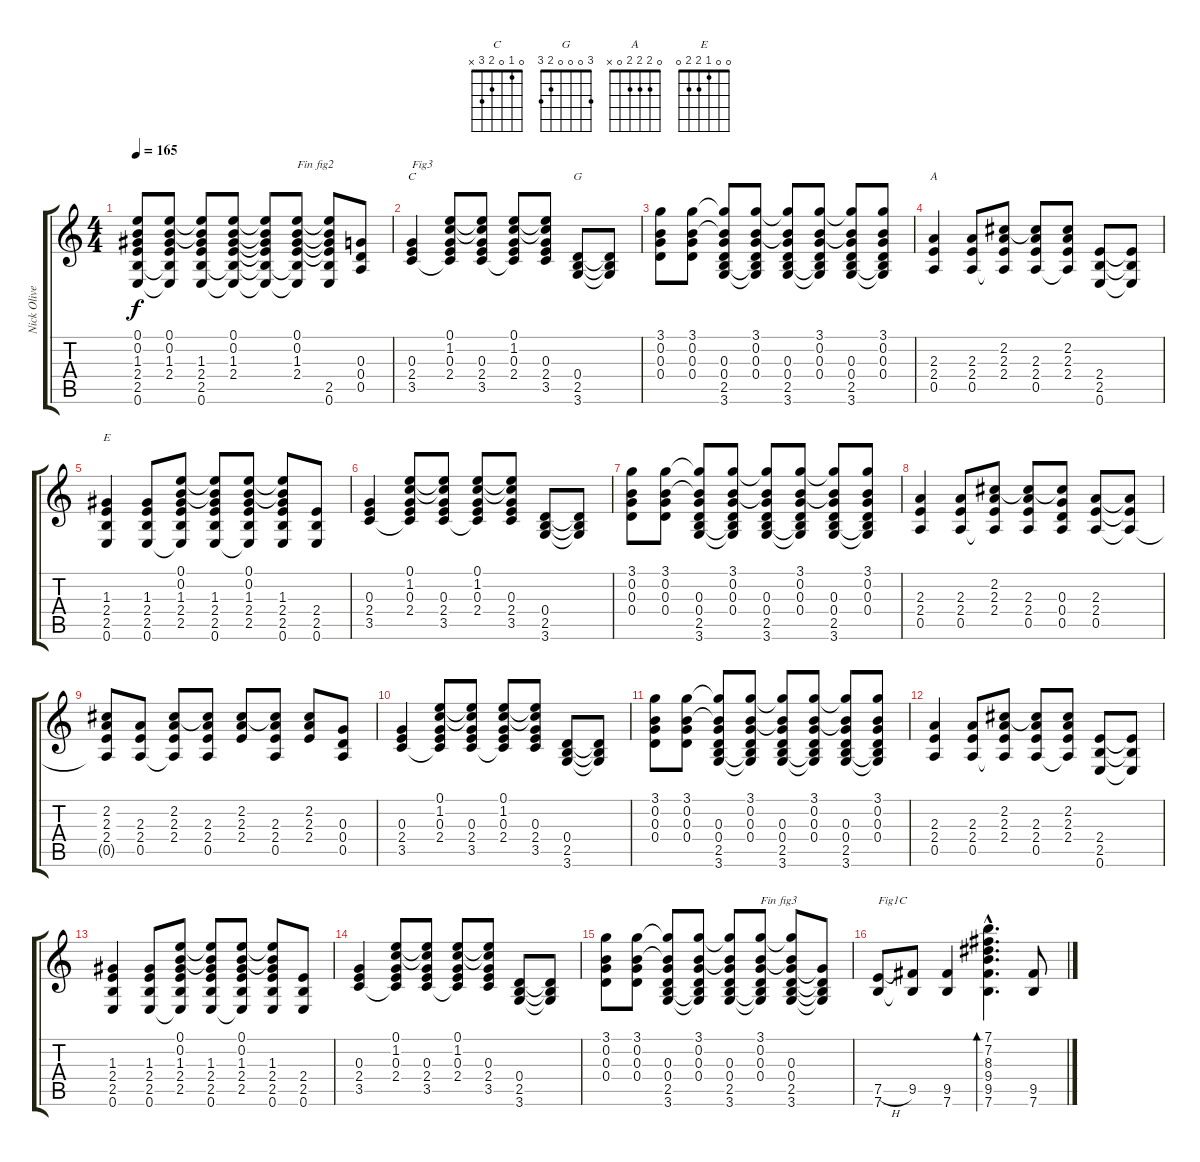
\track ("Nick Oliveri" "Nick Olive") {instrument acousticguitarnylon}
\staff {score tabs}
\tuning (E4 B3 G3 D3 A2 E2) {hide}
\chord ("C" 0 1 0 2 3 x)
\chord ("G" 3 0 0 0 2 3)
\chord ("A" 0 2 2 2 0 x)
\chord ("E" 0 0 1 2 2 0)
\ts (4 4)
\tempo 165
\clef g2
\ks c
(0.1{t} 0.2{t} 1.3{t} 2.4{t} 2.5{t} 0.6{t}).8{dy f} (0.1 0.2 1.3 2.4 2.5{t} 0.6{t}).8 (0.1{t} 0.2{t} 1.3 2.4 2.5 0.6).8 (0.1 0.2 1.3 2.4 2.5{t} 0.6{t}).8 (0.1{t} 0.2{t} 1.3{t} 2.4{t} 2.5{t} 0.6{t}).8 (0.1 0.2 1.3 2.4 2.5{t} 0.6{t}).8{txt "Fin fig2"} (0.1{t} 0.2{t} 1.3{t} 2.4{t} 2.5 0.6).8 (0.3 0.4 0.5).8 |
(0.3 2.4 3.5).4{ch "C" txt "Fig3"} (0.1 1.2 0.3 2.4 3.5{t}).8 (0.1{t} 1.2{t} 0.3 2.4 3.5).8 (0.1 1.2 0.3 2.4 3.5{t}).8 (0.1{t} 1.2{t} 0.3 2.4 3.5).8 (0.4 2.5 3.6).8{ch "G"} (0.4{t} 2.5{t} 3.6{t}).8 |
(3.1 0.2 0.3 0.4).8 (3.1 0.2 0.3 0.4).8 (3.1{t} 0.2{t} 0.3 0.4 2.5 3.6).8 (3.1 0.2 0.3 0.4 2.5{t} 3.6{t}).8 (3.1{t} 0.2{t} 0.3 0.4 2.5 3.6).8 (3.1 0.2 0.3 0.4 2.5{t} 3.6{t}).8 (3.1{t} 0.2{t} 0.3 0.4 2.5 3.6).8 (3.1 0.2 0.3 0.4 2.5{t} 3.6{t}).8 |
(2.3 2.4 0.5).4{ch "A"} (2.3 2.4 0.5).8 (2.2 2.3 2.4 0.5{t}).8 (2.2{t} 2.3 2.4 0.5).8 (2.2 2.3 2.4 0.5{t}).8 (2.4 2.5 0.6).8 (2.4{t} 2.5{t} 0.6{t}).8 |
(1.3 2.4 2.5 0.6).4{ch "E"} (1.3 2.4 2.5 0.6).8 (0.1 0.2 1.3 2.4 2.5 0.6{t}).8 (0.1{t} 0.2{t} 1.3 2.4 2.5 0.6).8 (0.1 0.2 1.3 2.4 2.5 0.6{t}).8 (0.1{t} 0.2{t} 1.3 2.4 2.5 0.6).8 (2.4 2.5 0.6).8 |
(0.3 2.4 3.5).4 (0.1 1.2 0.3 2.4 3.5{t}).8 (0.1{t} 1.2{t} 0.3 2.4 3.5).8 (0.1 1.2 0.3 2.4 3.5{t}).8 (0.1{t} 1.2{t} 0.3 2.4 3.5).8 (0.4 2.5 3.6).8 (0.4{t} 2.5{t} 3.6{t}).8 |
(3.1 0.2 0.3 0.4).8 (3.1 0.2 0.3 0.4).8 (3.1{t} 0.2{t} 0.3 0.4 2.5 3.6).8 (3.1 0.2 0.3 0.4 2.5{t} 3.6{t}).8 (3.1{t} 0.2{t} 0.3 0.4 2.5 3.6).8 (3.1 0.2 0.3 0.4 2.5{t} 3.6{t}).8 (3.1{t} 0.2{t} 0.3 0.4 2.5 3.6).8 (3.1 0.2 0.3 0.4 2.5{t} 3.6{t}).8 |
(2.3 2.4 0.5).4 (2.3 2.4 0.5).8 (2.2 2.3 2.4 0.5{t}).8 (2.2{t} 2.3 2.4 0.5).8 (2.2{t} 0.3 0.4 0.5).8 (2.3 2.4 0.5).8 (2.3{t} 2.4{t} 0.5{t}).8 |
(2.2 2.3 2.4 0.5{t}).8 (2.3 2.4 0.5).8 (2.2 2.3 2.4 0.5{t}).8 (2.2{t} 2.3 2.4 0.5).8 (2.2 2.3 2.4).8 (2.2{t} 2.3 2.4 0.5).8 (2.2 2.3 2.4).8 (0.3 0.4 0.5).8 |
(0.3 2.4 3.5).4 (0.1 1.2 0.3 2.4 3.5{t}).8 (0.1{t} 1.2{t} 0.3 2.4 3.5).8 (0.1 1.2 0.3 2.4 3.5{t}).8 (0.1{t} 1.2{t} 0.3 2.4 3.5).8 (0.4 2.5 3.6).8 (0.4{t} 2.5{t} 3.6{t}).8 |
(3.1 0.2 0.3 0.4).8 (3.1 0.2 0.3 0.4).8 (3.1{t} 0.2{t} 0.3 0.4 2.5 3.6).8 (3.1 0.2 0.3 0.4 2.5{t} 3.6{t}).8 (3.1{t} 0.2{t} 0.3 0.4 2.5 3.6).8 (3.1 0.2 0.3 0.4 2.5{t} 3.6{t}).8 (3.1{t} 0.2{t} 0.3 0.4 2.5 3.6).8 (3.1 0.2 0.3 0.4 2.5{t} 3.6{t}).8 |
(2.3 2.4 0.5).4 (2.3 2.4 0.5).8 (2.2 2.3 2.4 0.5{t}).8 (2.2{t} 2.3 2.4 0.5).8 (2.2 2.3 2.4 0.5{t}).8 (2.4 2.5 0.6).8 (2.4{t} 2.5{t} 0.6{t}).8 |
(1.3 2.4 2.5 0.6).4 (1.3 2.4 2.5 0.6).8 (0.1 0.2 1.3 2.4 2.5 0.6{t}).8 (0.1{t} 0.2{t} 1.3 2.4 2.5 0.6).8 (0.1 0.2 1.3 2.4 2.5 0.6{t}).8 (0.1{t} 0.2{t} 1.3 2.4 2.5 0.6).8 (2.4 2.5 0.6).8 |
(0.3 2.4 3.5).4 (0.1 1.2 0.3 2.4 3.5{t}).8 (0.1{t} 1.2{t} 0.3 2.4 3.5).8 (0.1 1.2 0.3 2.4 3.5{t}).8 (0.1{t} 1.2{t} 0.3 2.4 3.5).8 (0.4 2.5 3.6).8 (0.4{t} 2.5{t} 3.6{t}).8 |
(3.1 0.2 0.3 0.4).8 (3.1 0.2 0.3 0.4).8 (3.1{t} 0.2{t} 0.3 0.4 2.5 3.6).8 (3.1 0.2 0.3 0.4 2.5{t} 3.6{t}).8 (3.1{t} 0.2{t} 0.3 0.4 2.5 3.6).8 (3.1 0.2 0.3 0.4 2.5{t} 3.6{t}).8{txt "Fin fig3"} (3.1{t} 0.2{t} 0.3 0.4 2.5 3.6).8 (0.3{t} 0.4{t} 2.5{t} 3.6{t}).8 |
(7.5{h} 7.6).8{txt "Fig1C"} (9.5 7.6{t}).8 (9.5 7.6).4 (7.1{hac} 7.2{hac} 8.3{hac} 9.4{hac} 9.5{hac} 7.6{hac}).4{d bd 120} (9.5 7.6).8
